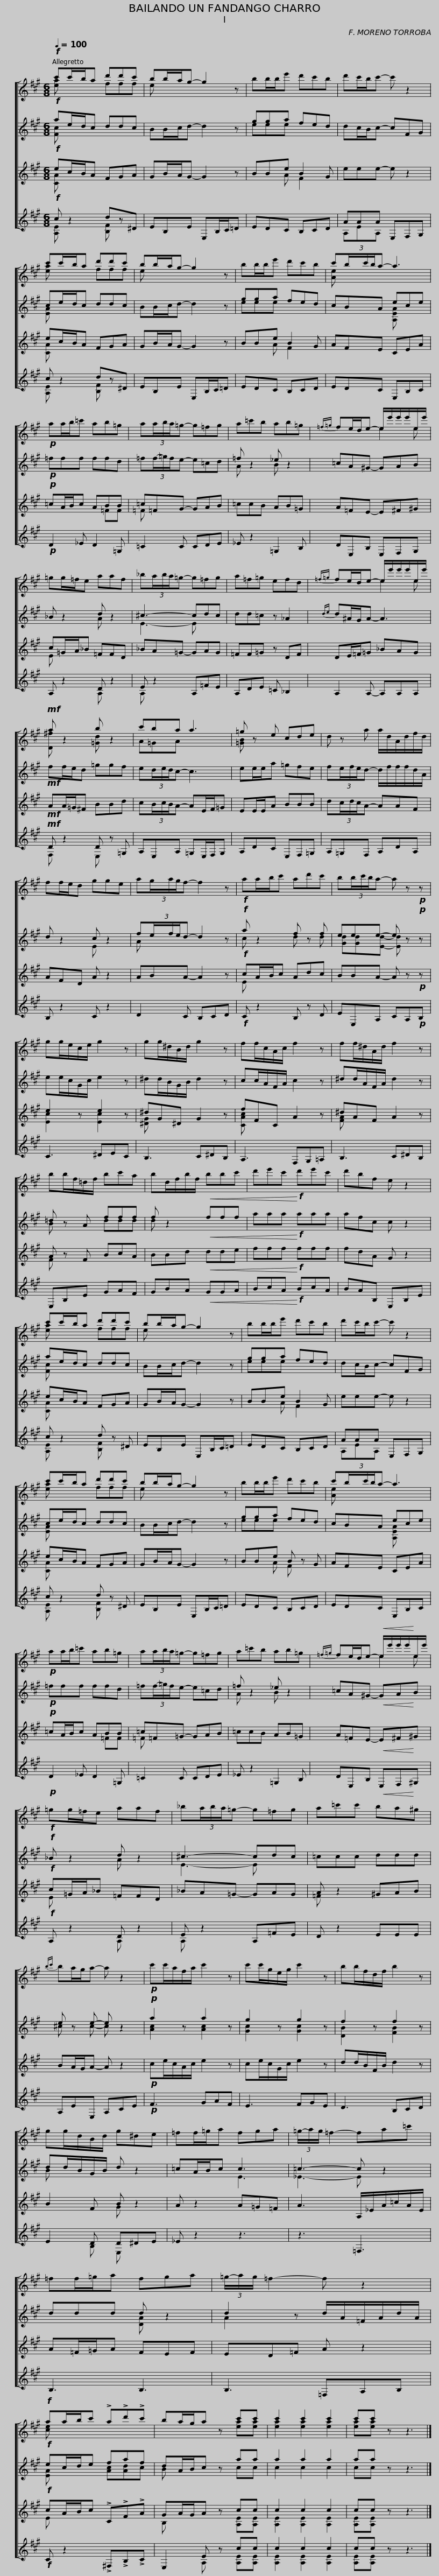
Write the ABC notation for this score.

X:1
%%score [ ( 1 2 ) ( 3 4 ) ( 5 6 ) ( 7 8 ) ]
L:1/8
Q:1/4=100
M:6/8
I:linebreak $
K:A
V:1 treble transpose=-12
V:2 treble transpose="-12 "
V:3 treble transpose=-12
V:4 treble transpose="-12 "
V:5 treble transpose=-12
V:6 treble transpose="-12 "
V:7 treble transpose=-12
V:8 treble transpose="-12 "
V:1
!f! c'c'/b/a d'd'c' | bb/a/g- g2 z | bb/b/e' d'c'b | d'c'/b/c'- c' z2 |$ c'c'/b/a d'd'c' | %5
 bb/a/g- g2 z | bb/b/e' d'c'b | c'(3b/-c'/b/a- a3 |$!p! aa/b/=c' ab=g | a(3a/-b/a/=g- g=fg | %10
 a=c'b ab=g |${=f=g} fe/d/e- e/e'/e'/e'/e/e'/ | =gg/=f/e aaf | _b(3a/-b/a/=g- g=fg |$ a=f=g efd | %15
{=f=g} fe/d/e- e/e'/e'/e'/e/e'/ |!mf! a z2 b z2 |$ c'ba a3 | =g z e cde | d z a a/d/A/d/f/d/ |$ %20
 ff/e/d gge | a(3g/-a/g/f- f2 z |!f! aa/b/c' ad'c' | b(3b/-c'/b/a- a z!p! z |$ gg/e/c/e/ g2 z | %25
 gg/^d/B/d/ g2 z | ff/c/A/c/ f2 z | ff/^d/A/d/ f2 z |$ bb/f/!courtesy!=d/f/ bc'a | bd/f/b/f/!<(! bbc' | %30
 d'e'c'!<)!!f! d'e'c' | d'bf e z2 |$ c'c'/b/a d'd'c' | bb/a/g- g2 z | bb/b/e' d'c'b | %35
 d'c'/b/c'- c' z2 |$ c'c'/b/a d'd'c' | bb/a/g- g2 z | bb/b/e' d'c'b | c'(3b/-c'/b/a- a3 |$ %40
!p! aa/b/=c' ab=g | a(3a/-b/a/=g- g=fg | a=c'b ab=g |{=f=g} fe/d/e-!<(! e/e'/e'/e'/!<)!e/e'/ |$!f! =gg/=f/e aaf | %45
 _b(3a/-b/a/=g- g=fg | a=c'c' ba^g |{bc'} ba/g/a- a z2 |$!p! c'c'/a/f/a/ c'2 z | c'c'/g/e/g/ c'2 z | %50
 bb/f/d/f/ b2 z | gg/d/B/d/ g^de |$ =ff/=g/a fga | (3=g/-a/g/ =f2- fa=c' | =ff/=g/a fga | %55
 (3=g/-a/g/ =f2- f z2 |$!f! aa/b/c' !>!a!>!d'!>!c' | ba/g/a z c'c' | c'2 c'2 c'2 | c'c' z z3 |] %60
V:2
 [ea] x2 fff | e x5 | x6 | x6 |$ [ea] x2 fff | %5
 e x5 | x6 | [Ae] x5 |$ x6 | x6 | %10
 x6 |$ x3 e2 e | x6 | x6 |$ x6 | %15
 x3 e2 e | [D!courtesy!^f] x2 [=Gd] x2 |$ A=GA x3 | [=GB] x5 | x6 |$ %20
 x6 | x6 | x6 | x6 |$ x6 | %25
 x6 | x6 | x6 |$ x6 | x6 | %30
 x6 | x6 |$ [ea] x2 fff | e x5 | x6 | %35
 x6 |$ [ea] x2 fff | e x5 | x6 | [Ae] x5 |$ %40
 x6 | x6 | x6 | x3 e2 e |$ x6 | %45
 x6 | x6 | x6 |$ x6 | x6 | %50
 x6 | x6 |$ x6 | x6 | x6 | %55
 x6 |$ [ce] x5 | x4 [ea][ea] | [ea]2 [ea]2 [ea]2 | [ea][ea] x4 |] %60
V:3
!f! ae/d/c ddc | BB/c/d- d2 z | gga fed | dc/B/c- cFG |$ ce/d/c ddc | %5
 BB/c/d- d2 z | gga fed | cBA ece |$!p! =fff ffd | =f(3f/-=g/f/e- e=cd | %10
 =f z2 _e z2 |$ =cA^G- GAB | _B z2 d z2 | ^c3- cdc |$ dd=c z _A2 | %15
{de} d^A/G/A- A3 |!mf! ff/e/d =ggf |$ e(3d/-e/d/c- c3 | ee/e/a =gfe | f(3e/-f/e/d- d/f/f/f/d/A/ |$ %20
 d z2 c z2 | f(3e/-f/e/d- d2 z |!f! a z2 f z f | eee- e z!p! z |$ ee/c/G/c/ e2 z | %25
 ^dd/B/G/B/ d2 z | cc/A/F/A/ c2 z | ^dd/A/F/A/ d2 z |$ !courtesy!=d z A fff | f z2!<(! fff | %30
 aaa!<)!!f! aaa | afc c z2 |$ ae/d/c ddc | BB/c/d- d2 z | gga fed | %35
 dc/B/c- cFG |$ ce/d/c ddc | BB/c/d- d2 z | gga fed | cBA ece |$ %40
!p! =fff ffd | =f(3f/-=g/f/e- e=cd | =f z2 _e z2 | =cA^G-!<(! GA!<)!B |$!f! _B z2 d z2 | %45
 ^c3- cdc | =ccc ddd | e z e- e z2 |$!p! a2 z a2 z | g2 z g2 z | %50
 f2 z f2 z | dd/B/G/B/ d z2 |$ =cA/B/c c3 | =c3- c z2 | ddd d z2 | %55
 d2 z d/A/=F/A/d/A/ |$!f! ec/d/e faf | dA/B/c z aa | a2 a2 a2 | aa z z3 |] %60
V:4
 [Fc] x5 | x6 | eee x3 | x6 |$ [EA] x5 | %5
 x6 | eee x3 | x3 [A,EA] x2 |$ x6 | x6 | %10
 A x2 B x2 |$ x6 | x3 A x2 | E3- E x2 |$ x6 | %15
 x6 | x6 |$ x6 | x6 | x6 |$ %20
 x3 E x2 | A x5 | c x2 d x d | [Gd][Gd][Ed]- [Ed] x2 |$ x6 | %25
 x6 | x6 | x6 |$ B x2 ddd | d x5 | %30
 x6 | x6 |$ [Fc] x5 | x6 | eee x3 | %35
 x6 |$ [EA] x5 | x6 | eee x3 | x3 [A,EA] x2 |$ %40
 x6 | x6 | A x2 B x2 | x6 |$ x3 A x2 | %45
 E3- E x2 | x6 | !courtesy!^c x c- c x2 |$ [Ac]2 x [Ac]2 x | [Gc]2 x [Gc]2 x | %50
 [DB]2 x [FB]2 x | B x5 |$ x3 E3 | _E3- E x2 | x3 [DA] x2 | %55
 A2 x4 |$ [EA] x2 [Ac][Ad]c | B x3 cc | c2 c2 c2 | cc x4 |] %60
V:5
!f! ec/B/A FGA | GB/A/G- G2 z | BBe B2 G | eee- e z2 |$ ec/B/A FGA | %5
 GB/A/G- G2 z | BBe B2 G | AFE CEA |$!p! =cA/B/c ABB | =c=FG- GAB | %10
 =ccB AB=G |$ A=FE- E^F^G | c=G/A/_B =FFD | _BA=G- GAG |$ =FF=G z DF | %15
 DE/=F/=G _BAG |!mf! AA/=G/!courtesy!^F BBd |$ c(3B/-c/B/A- AE/F/=G | EE/E/A BBB | d(3c/-d/c/A- AAF |$ %20
 AFD A z2 | ABA- A2 z |!f! cA/B/c Adc | BBA- A z!p! z |$ e2 z e2 z | %25
 ^dG^D G2 z | fFC A2 z | ^dAF A2 z |$ A z F BcA | BBd!<(! dde | %30
 fff!<)!!f! fff | fdA G z2 |$ ec/B/A FGA | GB/A/G- G2 z | BBe B2 G | %35
 eee- e z2 |$ ec/B/A FGA | GB/A/G- G2 z | BBe B z G | AFE CEA |$ %40
!p! =cA/B/c ABB | =c=F=G- GAB | =ccB AB=G | A=FE-!<(! E^F!<)!^G |$!f! c=G/A/_B =FFD | %45
 _BA=G- GAG | A z2 ^GAB | BA/G/A- A z2 |$!p! ce/c/A/c/ e2 z | ce/c/G/c/ e2 z | %50
 dd/B/F/B/ d2 z | B2 F B z2 |$ A z2 A=G=F | A3 A,/_E/A/=c/A/E/ | A=F/=G/A FEF | %55
 ED=F A z2 |$!f! cA/B/c !>!C!>!F!>!A | GA/G/A z cc | c2 c2 c2 | cc z z3 |] %60
V:6
 [CA] x5 | x6 | x2 A F2 x | x6 |$ [CA] x5 | %5
 x6 | x2 A F2 x | x6 |$ x4 =FF | =F x5 | %10
 x6 |$ x6 | E x5 | x6 |$ x6 | %15
 x6 | x6 |$ x6 | x6 | x6 |$ %20
 x6 | x6 | E x5 | x6 |$ [Ec]2 x [Ec]2 x | %25
 [^DG] x5 | [CAc] x5 | [FA] x5 |$ F x5 | x6 | %30
 x6 | x6 |$ [CA] x5 | x6 | x2 A F2 x | %35
 x6 |$ [CA] x5 | x6 | x2 A F x2 | x6 |$ %40
 x4 =FF | =F x5 | x6 | x6 |$ E x5 | %45
 x6 | =F x5 | x6 |$ x6 | x6 | %50
 x6 | x3 G x2 |$ x6 | x6 | x6 | %55
 x6 |$ E x5 | B, x3 [A,E][A,E] | [A,E]2 [A,E]2 [A,E]2 | [A,E][A,E] x4 |] %60
V:7
!f! c z2 dz^D | EB,E E,B,/C/=D | EDC B,CD | AAA E,F,G, |$ c z2 dz^D | %5
 EB,E E,B,/C/!courtesy!=D | EDC B,CD | EDC E,B,C |$!p! D2 _E D2 =G, | =C2 C CDE | %10
 _E z2 =G,2 B, |$ DE,B, E,F,G, | A, z2 D z2 | E z2 A,=FE |$ A,DE =C _B,2 | %15
 A,2 A,- A,A,A, |!mf! D z2 D z =G, |$ A,E,A, =G,E,/F,/G, | A,DC E,F,=G, | A,=G,F, A,DA, |$ %20
 B, z2 C z2 | D2 C B,CD |!f! C z2 B, z D | EE,A, CA,!p!B, |$ C3 ^DEC | %25
 B,3 C^DB, | A,3 F,G,=A, | B,3 C^DB, |$ E,B,E GAF | GBA!<(! GGA | %30
 BcA!<)!!f! BcA | BAB, E,B,E |$ c z2 d z ^D | EB,E E,B,/C/!courtesy!=D | EDC B,CD | %35
 AAA E,F,G, |$ c z2 d z ^D | EB,E E,B,/C/!courtesy!=D | EDC B,CD | EDC E,B,C |$ %40
!p! D2 _E D2 =G, | =C2 C CDE | _E z2 =G,2 B, | DE,B,!<(! E,F,!<)!^G, |$!f! A, z2 D z2 | %45
 E z2 A,=FE | D z2 EEE | A,EE, A,CE |$!p! F3 GAF | E3 FGE | %50
 D3 B,CD | E2 D D^DE |$ _E z2 z3 | z3 =F,3 | B,3 B,3 | %55
 B,3 =F,A,B, |$!f! C z2 !>!^F,!>!B,!>!C | E,2 E z cc | c2 c2 c2 | cc z z3 |] %60
V:8
 [A,E] x2 [B,F] x2 | x6 | x6 | A,EA, x3 |$ [A,E] x2 [B,F] x2 | %5
 x6 | x6 | x6 |$ x6 | x6 | %10
 x6 |$ x6 | x3 A, x2 | A, x5 |$ x6 | %15
 x6 | F, x2 E, x2 |$ x6 | x6 | x6 |$ %20
 x6 | x6 | x6 | x6 |$ x6 | %25
 x6 | x6 | x6 |$ x6 | x6 | %30
 x6 | x6 |$ [A,E] x2 [B,F] x2 | x6 | x6 | %35
 A,EA, x3 |$ [A,E] x2 [B,F] x2 | x6 | x6 | x6 |$ %40
 x6 | x6 | x6 | x6 |$ x3 A, x2 | %45
 A, x5 | x6 | x6 |$ x6 | x6 | %50
 x6 | x2 B, E, x2 |$ x6 | x6 | x6 | %55
 x6 |$ x6 | x2 A, x [A,E][A,E] | [A,E]2 [A,E]2 [A,E]2 | [A,E][A,E] x4 |] %60
